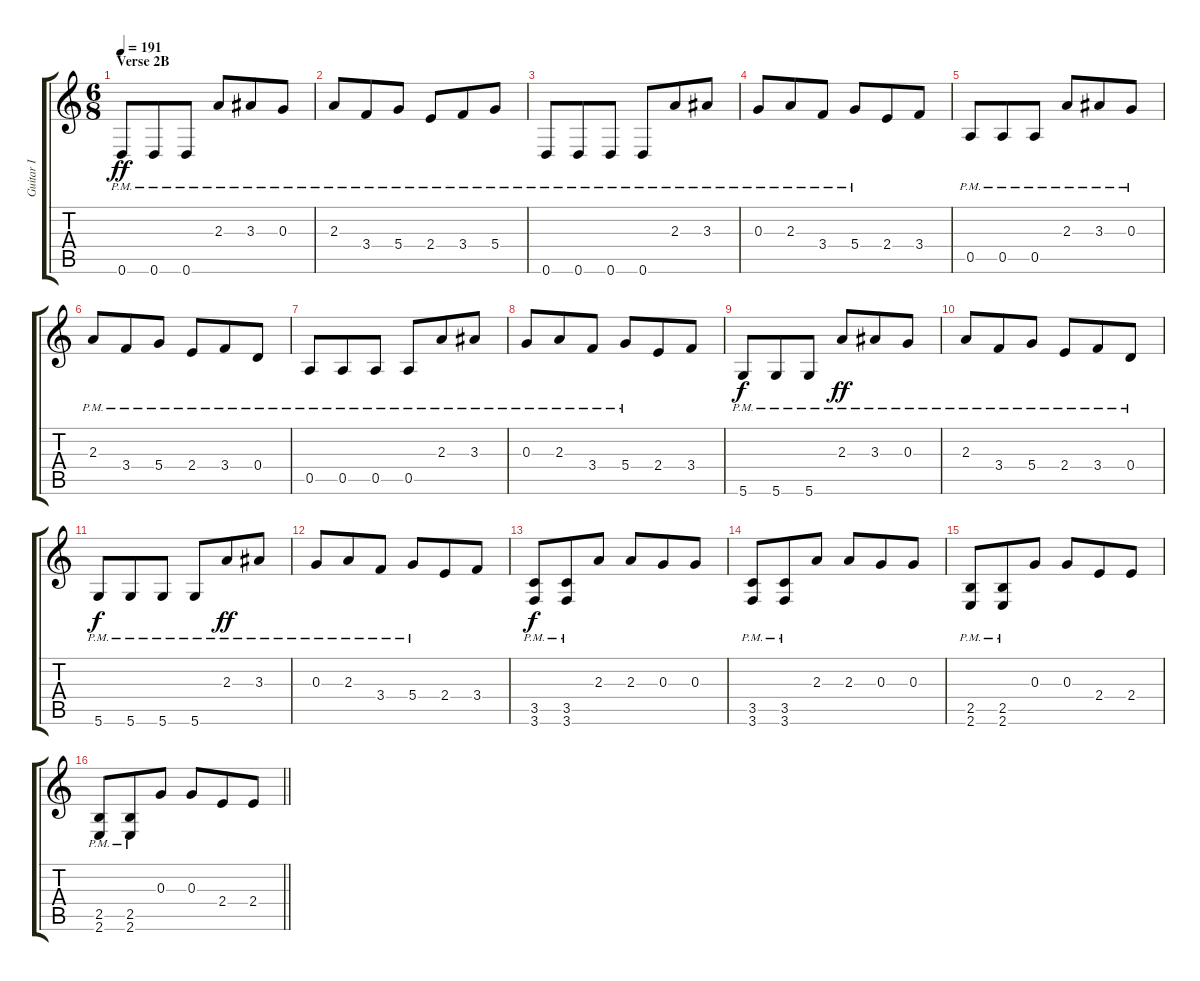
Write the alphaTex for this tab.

\track ("Guitar I" "Guitar I") {instrument overdrivenguitar}
\staff {score tabs}
\tuning (E4 B3 G3 D3 A2 D2) {hide}
\ts (6 8)
\section ("" "Verse 2B")
\tempo 191
\clef g2
\ks c
0.6{pm}.8{dy ff} 0.6{pm}.8 0.6{pm}.8 2.3{pm}.8 3.3{pm}.8 0.3{pm}.8 |
2.3{pm}.8 3.4{pm}.8 5.4{pm}.8 2.4{pm}.8 3.4{pm}.8 5.4{pm}.8 |
0.6{pm}.8 0.6{pm}.8 0.6{pm}.8 0.6{pm}.8 2.3{pm}.8 3.3{pm}.8 |
0.3{pm}.8 2.3{pm}.8 3.4{pm}.8 5.4{pm}.8 2.4.8 3.4.8 |
0.5{pm}.8 0.5{pm}.8 0.5{pm}.8 2.3{pm}.8 3.3{pm}.8 0.3{pm}.8 |
2.3{pm}.8 3.4{pm}.8 5.4{pm}.8 2.4{pm}.8 3.4{pm}.8 0.4{pm}.8 |
0.5{pm}.8 0.5{pm}.8 0.5{pm}.8 0.5{pm}.8 2.3{pm}.8 3.3{pm}.8 |
0.3{pm}.8 2.3{pm}.8 3.4{pm}.8 5.4{pm}.8 2.4.8 3.4.8 |
5.6{pm}.8{dy f} 5.6{pm}.8 5.6{pm}.8 2.3{pm}.8{dy ff} 3.3{pm}.8 0.3{pm}.8 |
2.3{pm}.8 3.4{pm}.8 5.4{pm}.8 2.4{pm}.8 3.4{pm}.8 0.4{pm}.8 |
5.6{pm}.8{dy f} 5.6{pm}.8 5.6{pm}.8 5.6{pm}.8 2.3{pm}.8{dy ff} 3.3{pm}.8 |
0.3{pm}.8 2.3{pm}.8 3.4{pm}.8 5.4{pm}.8 2.4.8 3.4.8 |
(3.5{pm} 3.6{pm}).8{dy f} (3.5{pm} 3.6{pm}).8 2.3.8 2.3.8 0.3.8 0.3.8 |
(3.5{pm} 3.6{pm}).8 (3.5{pm} 3.6{pm}).8 2.3.8 2.3.8 0.3.8 0.3.8 |
(2.5{pm} 2.6{pm}).8 (2.5{pm} 2.6{pm}).8 0.3.8 0.3.8 2.4.8 2.4.8 |
\barLineRight lightlight
(2.5{pm} 2.6{pm}).8 (2.5{pm} 2.6{pm}).8 0.3.8 0.3.8 2.4.8 2.4.8
